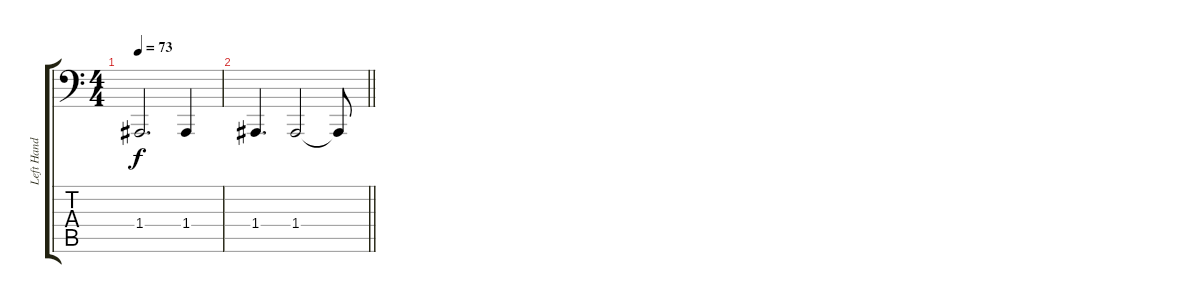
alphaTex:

\track ("Left Hand" "Left Hand") {instrument acousticgrandpiano}
\staff {score tabs}
\tuning (C3 G2 D2 A1 E1 B0) {hide}
\ts (4 4)
\tempo 73
\clef f4
\ks c
1.4.2{d dy f} 1.4.4 |
\barLineRight lightlight
1.4.4{d} 1.4.2 1.4{t}.8
